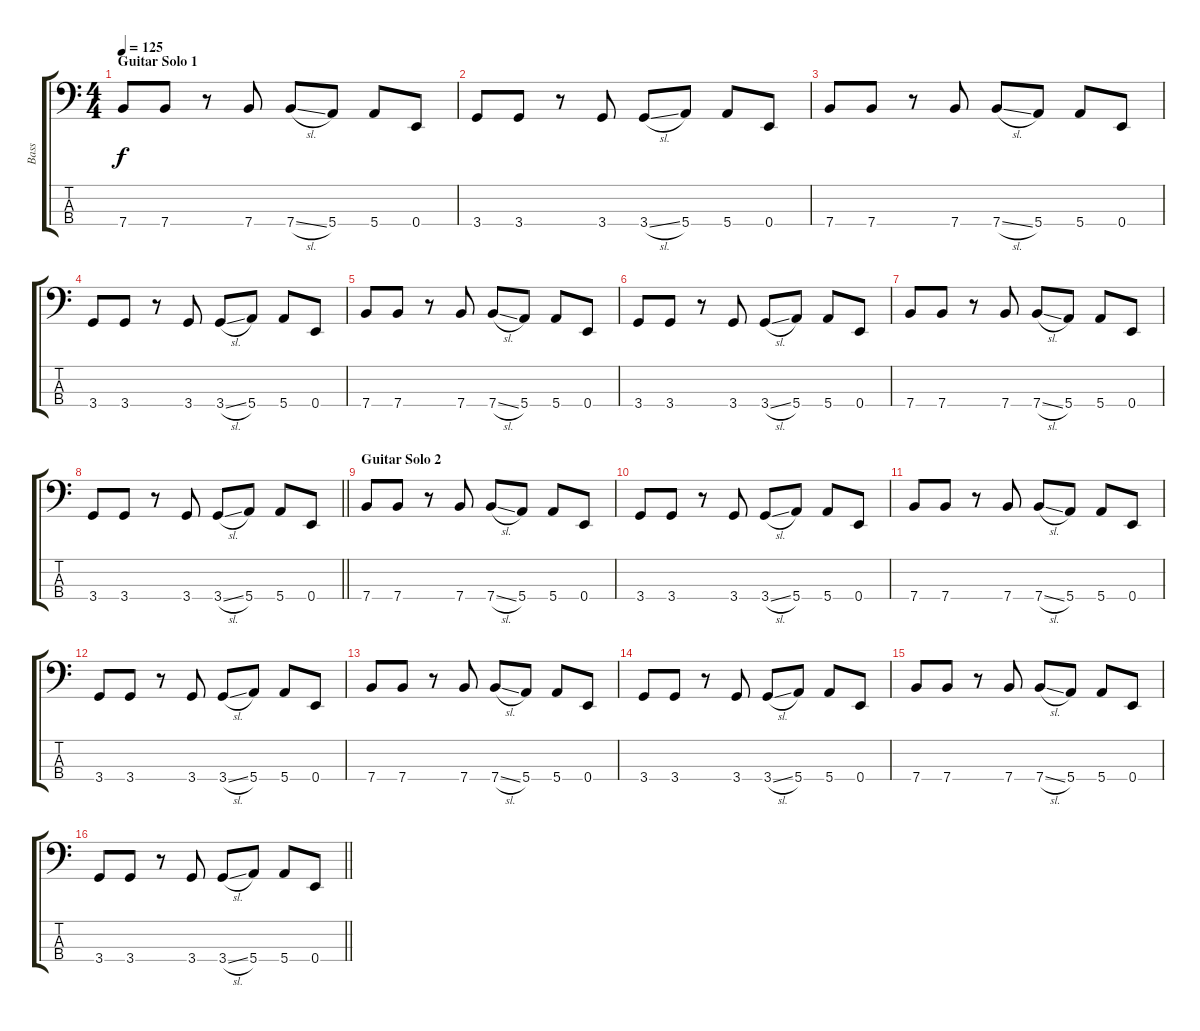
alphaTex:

\track ("Bass" "Bass") {instrument electricbassfinger}
\staff {score tabs}
\tuning (G2 D2 A1 E1) {hide}
\ts (4 4)
\section ("" "Guitar Solo 1")
\tempo 125
\clef f4
\ks c
7.4.8{dy f} 7.4.8 r.8 7.4.8 7.4{sl}.8 5.4.8 5.4.8 0.4.8 |
3.4.8 3.4.8 r.8 3.4.8 3.4{sl}.8 5.4.8 5.4.8 0.4.8 |
7.4.8 7.4.8 r.8 7.4.8 7.4{sl}.8 5.4.8 5.4.8 0.4.8 |
3.4.8 3.4.8 r.8 3.4.8 3.4{sl}.8 5.4.8 5.4.8 0.4.8 |
7.4.8 7.4.8 r.8 7.4.8 7.4{sl}.8 5.4.8 5.4.8 0.4.8 |
3.4.8 3.4.8 r.8 3.4.8 3.4{sl}.8 5.4.8 5.4.8 0.4.8 |
7.4.8 7.4.8 r.8 7.4.8 7.4{sl}.8 5.4.8 5.4.8 0.4.8 |
\barLineRight lightlight
3.4.8 3.4.8 r.8 3.4.8 3.4{sl}.8 5.4.8 5.4.8 0.4.8 |
\section ("" "Guitar Solo 2")
7.4.8 7.4.8 r.8 7.4.8 7.4{sl}.8 5.4.8 5.4.8 0.4.8 |
3.4.8 3.4.8 r.8 3.4.8 3.4{sl}.8 5.4.8 5.4.8 0.4.8 |
7.4.8 7.4.8 r.8 7.4.8 7.4{sl}.8 5.4.8 5.4.8 0.4.8 |
3.4.8 3.4.8 r.8 3.4.8 3.4{sl}.8 5.4.8 5.4.8 0.4.8 |
7.4.8 7.4.8 r.8 7.4.8 7.4{sl}.8 5.4.8 5.4.8 0.4.8 |
3.4.8 3.4.8 r.8 3.4.8 3.4{sl}.8 5.4.8 5.4.8 0.4.8 |
7.4.8 7.4.8 r.8 7.4.8 7.4{sl}.8 5.4.8 5.4.8 0.4.8 |
\barLineRight lightlight
3.4.8 3.4.8 r.8 3.4.8 3.4{sl}.8 5.4.8 5.4.8 0.4.8
